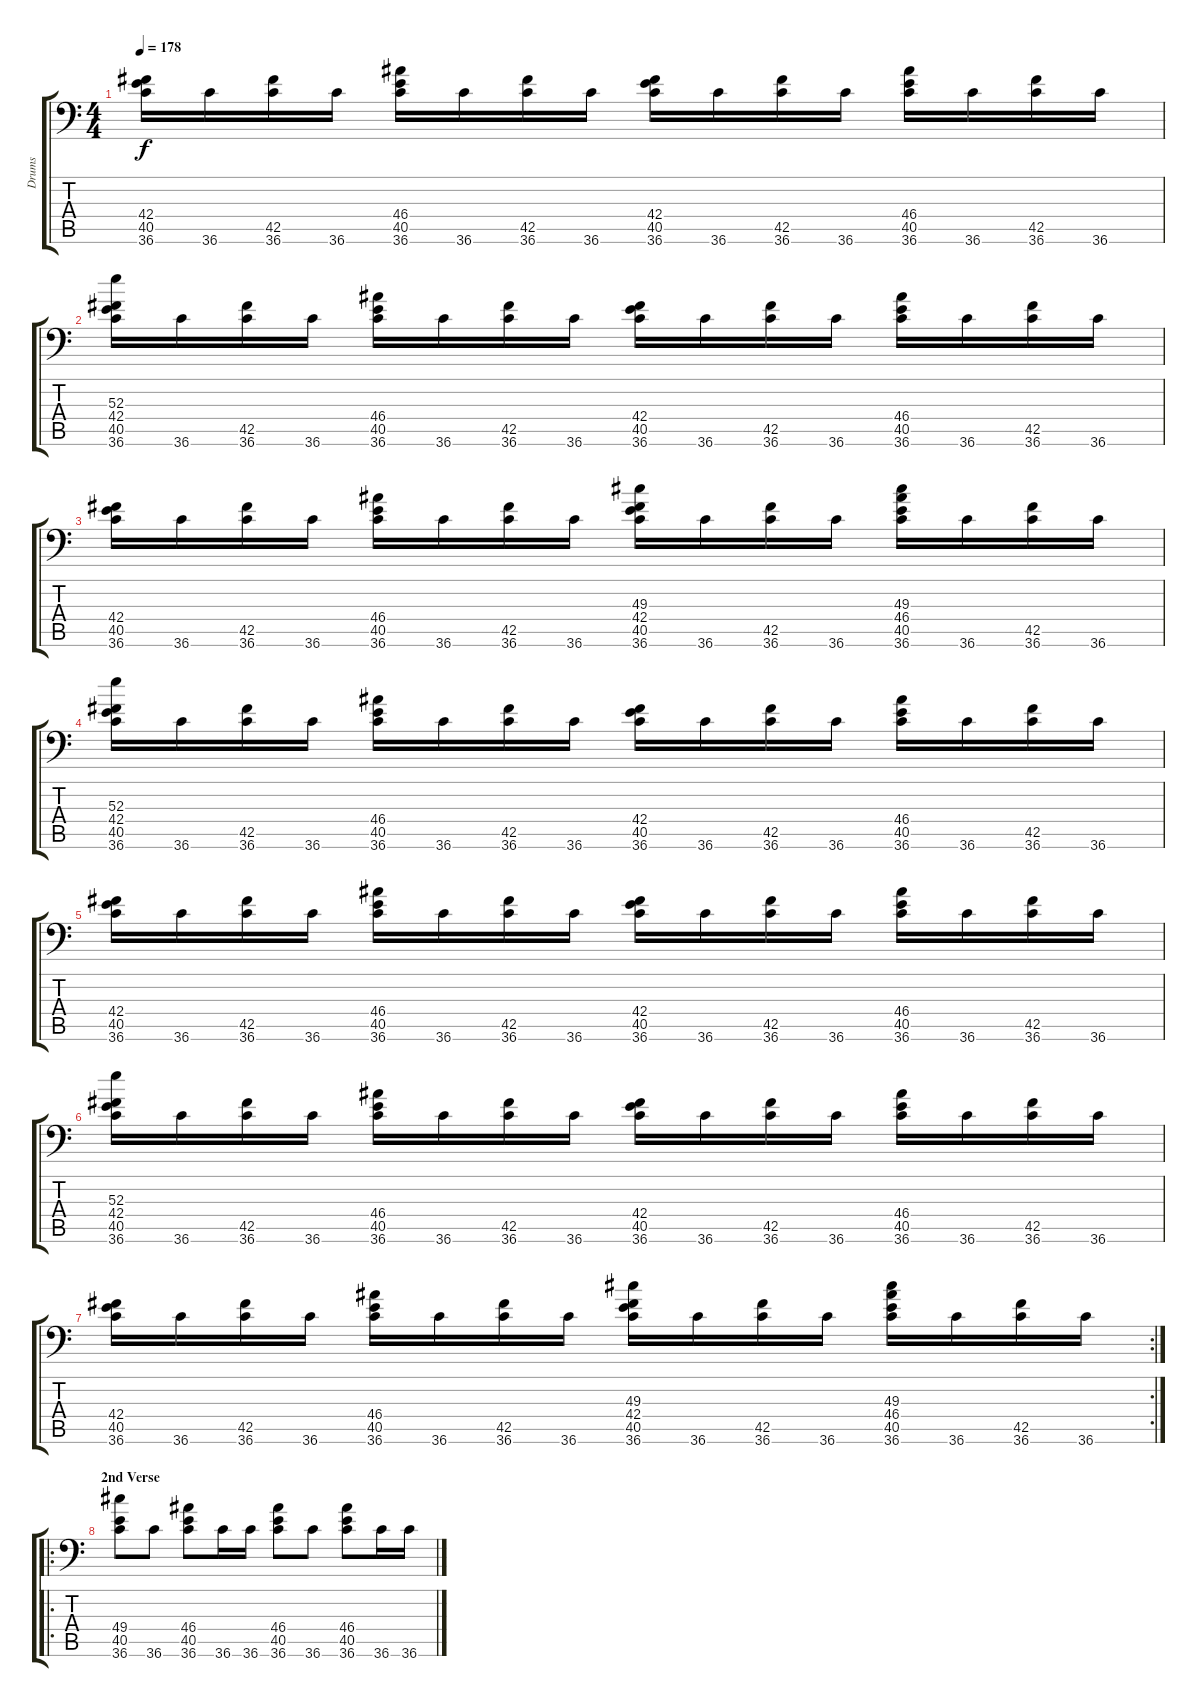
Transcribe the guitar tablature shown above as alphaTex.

\track ("Drums" "Drums") {instrument acousticgrandpiano}
\staff {score tabs}
\tuning (C-1 C-1 C-1 C-1 C-1 C-1) {hide}
\ts (4 4)
\tempo 178
\clef f4
\ks c
(42.4 40.5 36.6).16{dy f} 36.6.16 (42.5 36.6).16 36.6.16 (46.4 40.5 36.6).16 36.6.16 (42.5 36.6).16 36.6.16 (42.4 40.5 36.6).16 36.6.16 (42.5 36.6).16 36.6.16 (46.4 40.5 36.6).16 36.6.16 (42.5 36.6).16 36.6.16 |
(52.3 42.4 40.5 36.6).16 36.6.16 (42.5 36.6).16 36.6.16 (46.4 40.5 36.6).16 36.6.16 (42.5 36.6).16 36.6.16 (42.4 40.5 36.6).16 36.6.16 (42.5 36.6).16 36.6.16 (46.4 40.5 36.6).16 36.6.16 (42.5 36.6).16 36.6.16 |
(42.4 40.5 36.6).16 36.6.16 (42.5 36.6).16 36.6.16 (46.4 40.5 36.6).16 36.6.16 (42.5 36.6).16 36.6.16 (49.3 42.4 40.5 36.6).16 36.6.16 (42.5 36.6).16 36.6.16 (49.3 46.4 40.5 36.6).16 36.6.16 (42.5 36.6).16 36.6.16 |
(52.3 42.4 40.5 36.6).16 36.6.16 (42.5 36.6).16 36.6.16 (46.4 40.5 36.6).16 36.6.16 (42.5 36.6).16 36.6.16 (42.4 40.5 36.6).16 36.6.16 (42.5 36.6).16 36.6.16 (46.4 40.5 36.6).16 36.6.16 (42.5 36.6).16 36.6.16 |
(42.4 40.5 36.6).16 36.6.16 (42.5 36.6).16 36.6.16 (46.4 40.5 36.6).16 36.6.16 (42.5 36.6).16 36.6.16 (42.4 40.5 36.6).16 36.6.16 (42.5 36.6).16 36.6.16 (46.4 40.5 36.6).16 36.6.16 (42.5 36.6).16 36.6.16 |
(52.3 42.4 40.5 36.6).16 36.6.16 (42.5 36.6).16 36.6.16 (46.4 40.5 36.6).16 36.6.16 (42.5 36.6).16 36.6.16 (42.4 40.5 36.6).16 36.6.16 (42.5 36.6).16 36.6.16 (46.4 40.5 36.6).16 36.6.16 (42.5 36.6).16 36.6.16 |
\rc 2
(42.4 40.5 36.6).16 36.6.16 (42.5 36.6).16 36.6.16 (46.4 40.5 36.6).16 36.6.16 (42.5 36.6).16 36.6.16 (49.3 42.4 40.5 36.6).16 36.6.16 (42.5 36.6).16 36.6.16 (49.3 46.4 40.5 36.6).16 36.6.16 (42.5 36.6).16 36.6.16 |
\ro
\section ("" "2nd Verse")
(49.4 40.5 36.6).8 36.6.8 (46.4 40.5 36.6).8 36.6.16 36.6.16 (46.4 40.5 36.6).8 36.6.8 (46.4 40.5 36.6).8 36.6.16 36.6.16
